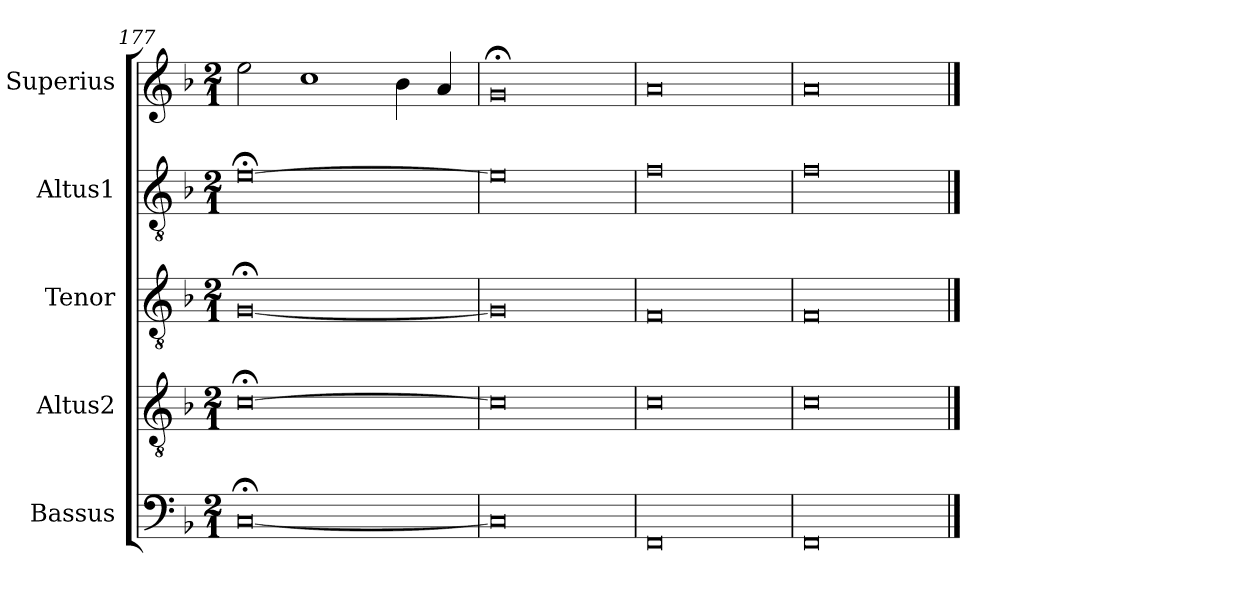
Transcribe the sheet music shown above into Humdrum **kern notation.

**kern	**kern	**kern	**kern	**kern
*part5	*part4	*part3	*part2	*part1
*staff5	*staff4	*staff3	*staff2	*staff1
*I"Bassus	*I"Altus2	*I"Tenor	*I"Altus1	*I"Superius
*I'B	*I'A2	*I'T	*I'A1	*I'S
*clefF4	*clefGv2	*clefGv2	*clefGv2	*clefG2
*k[b-]	*k[b-]	*k[b-]	*k[b-]	*k[b-]
*M2/1	*M2/1	*M2/1	*M2/1	*M2/1
=177	=177	=177	=177	=177
[0C;<	[0c;<	[0G;<	[0e;<	2ee\
.	.	.	.	1cc
.	.	.	.	4b-\
.	.	.	.	4a/
=178	=178	=178	=178	=178
0C]	0c]	0G]	0e]	0g;<
=179	=179	=179	=179	=179
0FF	0c	0F	0f	0a
=180	=180	=180	=180	=180
0FF	0c	0F	0f	0a
==	==	==	==	==
*-	*-	*-	*-	*-
